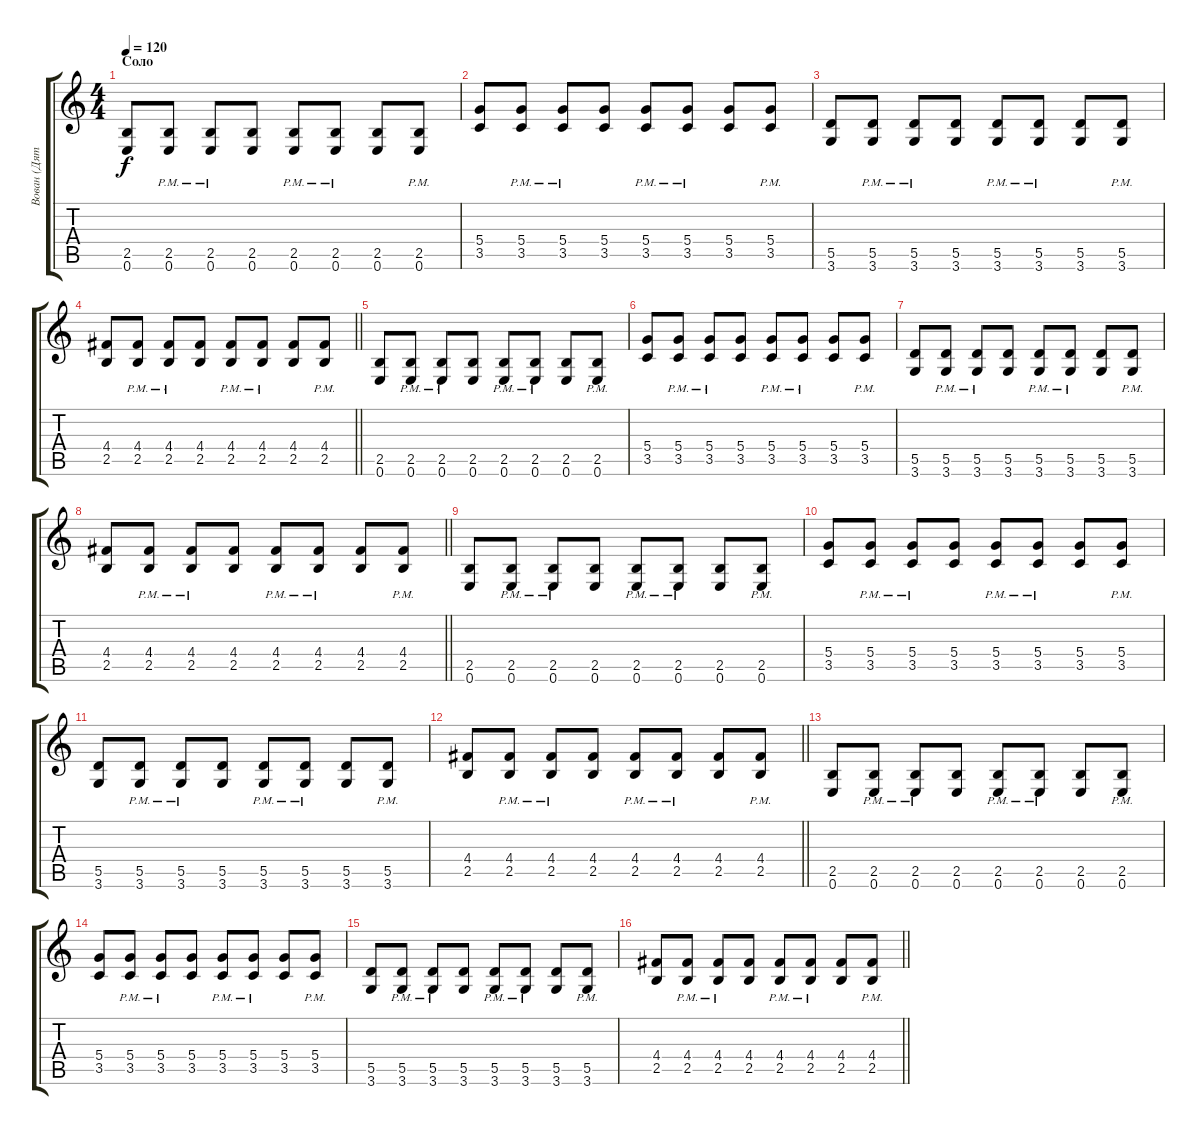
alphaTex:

\track ("Вован (Дятел) Вокал/Акустика" "Вован (Дят") {instrument acousticguitarsteel}
\staff {score tabs}
\tuning (E4 B3 G3 D3 A2 E2) {hide}
\ts (4 4)
\section ("" "Соло")
\tempo 120
\clef g2
\ks c
(2.5 0.6).8{dy f instrument overdrivenguitar} (2.5{pm} 0.6).8 (2.5{pm} 0.6).8 (2.5 0.6).8 (2.5{pm} 0.6).8 (2.5{pm} 0.6).8 (2.5 0.6).8 (2.5{pm} 0.6).8 |
(5.4 3.5).8 (5.4{pm} 3.5).8 (5.4{pm} 3.5).8 (5.4 3.5).8 (5.4{pm} 3.5).8 (5.4{pm} 3.5).8 (5.4 3.5).8 (5.4{pm} 3.5).8 |
(5.5 3.6).8 (5.5{pm} 3.6).8 (5.5{pm} 3.6).8 (5.5 3.6).8 (5.5{pm} 3.6).8 (5.5{pm} 3.6).8 (5.5 3.6).8 (5.5{pm} 3.6).8 |
\barLineRight lightlight
(4.4 2.5).8 (4.4{pm} 2.5).8 (4.4{pm} 2.5).8 (4.4 2.5).8 (4.4{pm} 2.5).8 (4.4{pm} 2.5).8 (4.4 2.5).8 (4.4{pm} 2.5).8 |
(2.5 0.6).8 (2.5{pm} 0.6).8 (2.5{pm} 0.6).8 (2.5 0.6).8 (2.5{pm} 0.6).8 (2.5{pm} 0.6).8 (2.5 0.6).8 (2.5{pm} 0.6).8 |
(5.4 3.5).8 (5.4{pm} 3.5).8 (5.4{pm} 3.5).8 (5.4 3.5).8 (5.4{pm} 3.5).8 (5.4{pm} 3.5).8 (5.4 3.5).8 (5.4{pm} 3.5).8 |
(5.5 3.6).8 (5.5{pm} 3.6).8 (5.5{pm} 3.6).8 (5.5 3.6).8 (5.5{pm} 3.6).8 (5.5{pm} 3.6).8 (5.5 3.6).8 (5.5{pm} 3.6).8 |
\barLineRight lightlight
(4.4 2.5).8 (4.4{pm} 2.5).8 (4.4{pm} 2.5).8 (4.4 2.5).8 (4.4{pm} 2.5).8 (4.4{pm} 2.5).8 (4.4 2.5).8 (4.4{pm} 2.5).8 |
(2.5 0.6).8 (2.5{pm} 0.6).8 (2.5{pm} 0.6).8 (2.5 0.6).8 (2.5{pm} 0.6).8 (2.5{pm} 0.6).8 (2.5 0.6).8 (2.5{pm} 0.6).8 |
(5.4 3.5).8 (5.4{pm} 3.5).8 (5.4{pm} 3.5).8 (5.4 3.5).8 (5.4{pm} 3.5).8 (5.4{pm} 3.5).8 (5.4 3.5).8 (5.4{pm} 3.5).8 |
(5.5 3.6).8 (5.5{pm} 3.6).8 (5.5{pm} 3.6).8 (5.5 3.6).8 (5.5{pm} 3.6).8 (5.5{pm} 3.6).8 (5.5 3.6).8 (5.5{pm} 3.6).8 |
\barLineRight lightlight
(4.4 2.5).8 (4.4{pm} 2.5).8 (4.4{pm} 2.5).8 (4.4 2.5).8 (4.4{pm} 2.5).8 (4.4{pm} 2.5).8 (4.4 2.5).8 (4.4{pm} 2.5).8 |
(2.5 0.6).8 (2.5{pm} 0.6).8 (2.5{pm} 0.6).8 (2.5 0.6).8 (2.5{pm} 0.6).8 (2.5{pm} 0.6).8 (2.5 0.6).8 (2.5{pm} 0.6).8 |
(5.4 3.5).8 (5.4{pm} 3.5).8 (5.4{pm} 3.5).8 (5.4 3.5).8 (5.4{pm} 3.5).8 (5.4{pm} 3.5).8 (5.4 3.5).8 (5.4{pm} 3.5).8 |
(5.5 3.6).8 (5.5{pm} 3.6).8 (5.5{pm} 3.6).8 (5.5 3.6).8 (5.5{pm} 3.6).8 (5.5{pm} 3.6).8 (5.5 3.6).8 (5.5{pm} 3.6).8 |
\barLineRight lightlight
(4.4 2.5).8 (4.4{pm} 2.5).8 (4.4{pm} 2.5).8 (4.4 2.5).8 (4.4{pm} 2.5).8 (4.4{pm} 2.5).8 (4.4 2.5).8 (4.4{pm} 2.5).8
